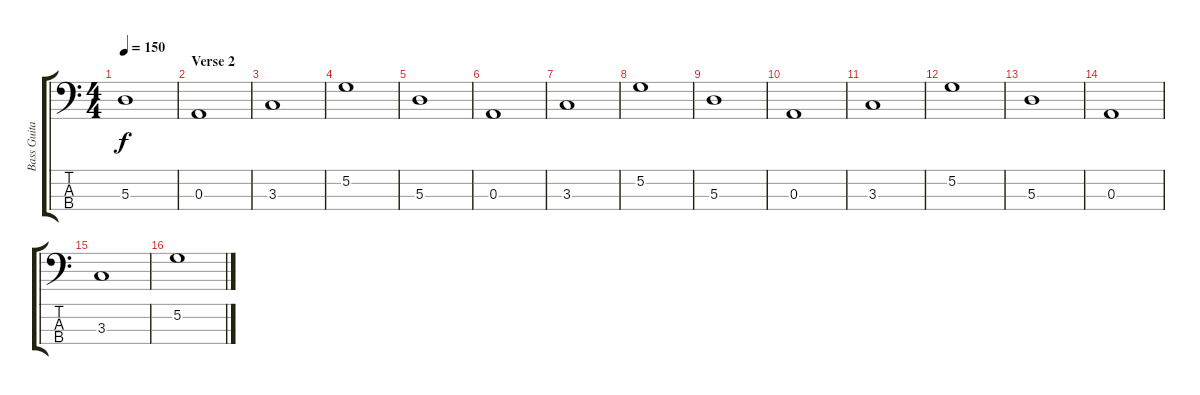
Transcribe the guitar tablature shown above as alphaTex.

\track ("Bass Guitar" "Bass Guita") {instrument electricbasspick}
\staff {score tabs}
\tuning (G2 D2 A1 E1) {hide}
\ts (4 4)
\tempo 150
\clef f4
\ks c
5.3.1{dy f} |
\section ("" "Verse 2")
0.3.1 |
3.3.1 |
5.2.1 |
5.3.1 |
0.3.1 |
3.3.1 |
5.2.1 |
5.3.1 |
0.3.1 |
3.3.1 |
5.2.1 |
5.3.1 |
0.3.1 |
3.3.1 |
5.2.1
